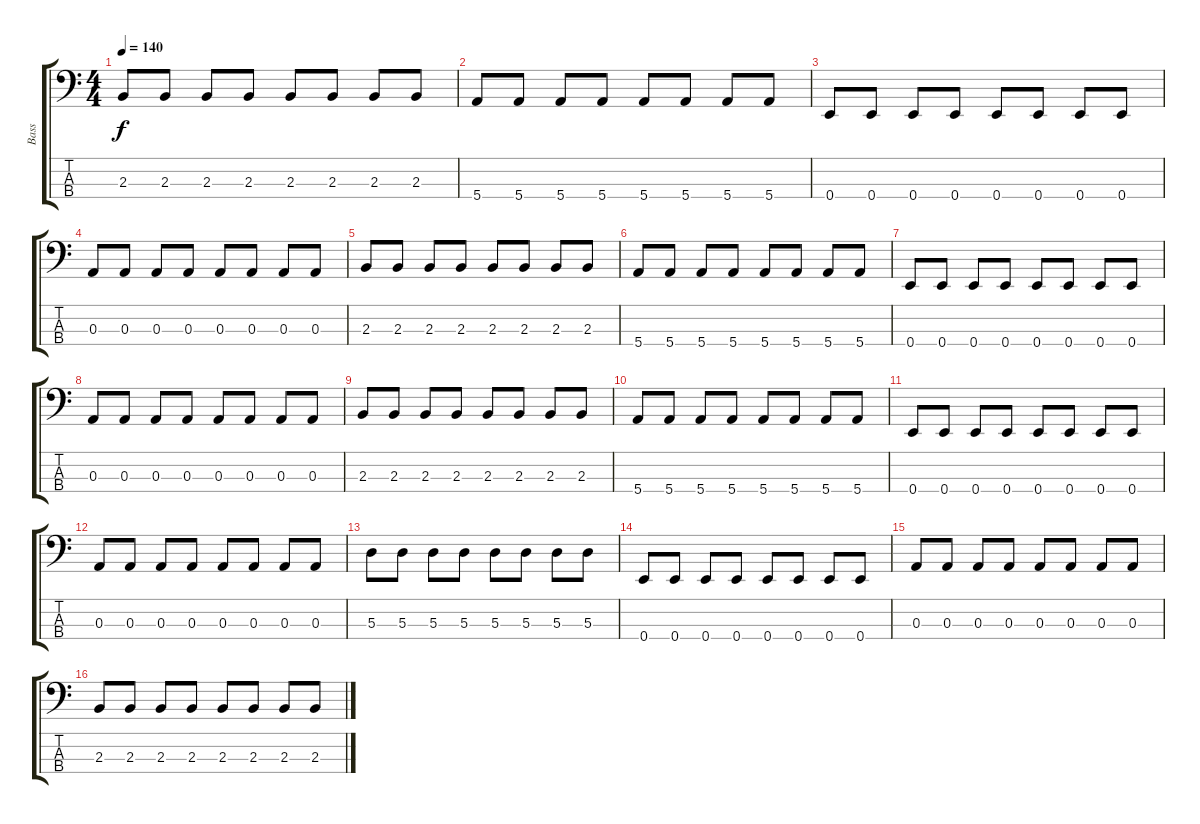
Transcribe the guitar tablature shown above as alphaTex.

\track ("Bass" "Bass") {instrument electricbasspick}
\staff {score tabs}
\tuning (G2 D2 A1 E1) {hide}
\ts (4 4)
\tempo 140
\clef f4
\ks c
2.3.8{dy f} 2.3.8 2.3.8 2.3.8 2.3.8 2.3.8 2.3.8 2.3.8 |
5.4.8 5.4.8 5.4.8 5.4.8 5.4.8 5.4.8 5.4.8 5.4.8 |
0.4.8 0.4.8 0.4.8 0.4.8 0.4.8 0.4.8 0.4.8 0.4.8 |
0.3.8 0.3.8 0.3.8 0.3.8 0.3.8 0.3.8 0.3.8 0.3.8 |
2.3.8 2.3.8 2.3.8 2.3.8 2.3.8 2.3.8 2.3.8 2.3.8 |
5.4.8 5.4.8 5.4.8 5.4.8 5.4.8 5.4.8 5.4.8 5.4.8 |
0.4.8 0.4.8 0.4.8 0.4.8 0.4.8 0.4.8 0.4.8 0.4.8 |
0.3.8 0.3.8 0.3.8 0.3.8 0.3.8 0.3.8 0.3.8 0.3.8 |
2.3.8 2.3.8 2.3.8 2.3.8 2.3.8 2.3.8 2.3.8 2.3.8 |
5.4.8 5.4.8 5.4.8 5.4.8 5.4.8 5.4.8 5.4.8 5.4.8 |
0.4.8 0.4.8 0.4.8 0.4.8 0.4.8 0.4.8 0.4.8 0.4.8 |
0.3.8 0.3.8 0.3.8 0.3.8 0.3.8 0.3.8 0.3.8 0.3.8 |
5.3.8 5.3.8 5.3.8 5.3.8 5.3.8 5.3.8 5.3.8 5.3.8 |
0.4.8 0.4.8 0.4.8 0.4.8 0.4.8 0.4.8 0.4.8 0.4.8 |
0.3.8 0.3.8 0.3.8 0.3.8 0.3.8 0.3.8 0.3.8 0.3.8 |
2.3.8 2.3.8 2.3.8 2.3.8 2.3.8 2.3.8 2.3.8 2.3.8
